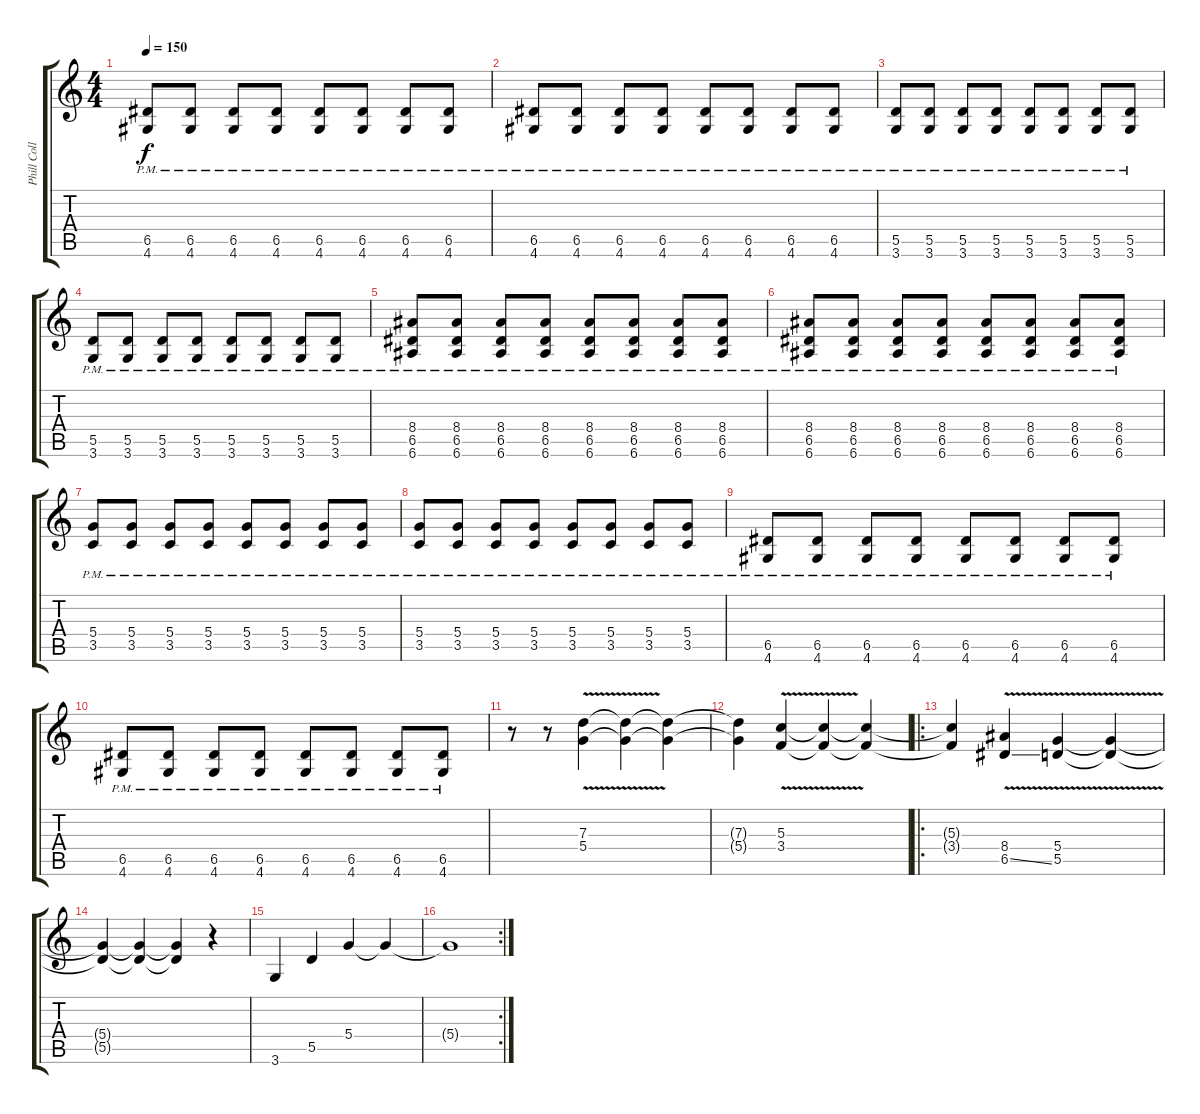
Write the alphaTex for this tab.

\track ("Phill Collen" "Phill Coll") {instrument distortionguitar}
\staff {score tabs}
\tuning (E4 B3 G3 D3 A2 E2) {hide}
\ts (4 4)
\tempo 150
\clef g2
\ks c
(6.5{pm} 4.6).8{dy f} (6.5{pm} 4.6).8 (6.5{pm} 4.6).8 (6.5{pm} 4.6).8 (6.5{pm} 4.6).8 (6.5{pm} 4.6).8 (6.5{pm} 4.6).8 (6.5{pm} 4.6{pm}).8 |
(6.5{pm} 4.6{pm}).8 (6.5{pm} 4.6{pm}).8 (6.5{pm} 4.6{pm}).8 (6.5{pm} 4.6{pm}).8 (6.5{pm} 4.6{pm}).8 (6.5{pm} 4.6{pm}).8 (6.5{pm} 4.6{pm}).8 (6.5{pm} 4.6{pm}).8 |
(5.5 3.6{pm}).8 (5.5 3.6{pm}).8 (5.5 3.6{pm}).8 (5.5 3.6{pm}).8 (5.5 3.6{pm}).8 (5.5 3.6{pm}).8 (5.5 3.6{pm}).8 (5.5 3.6{pm}).8 |
(5.5 3.6{pm}).8 (5.5 3.6{pm}).8 (5.5 3.6{pm}).8 (5.5 3.6{pm}).8 (5.5 3.6{pm}).8 (5.5 3.6{pm}).8 (5.5 3.6{pm}).8 (5.5 3.6{pm}).8 |
(8.4{pm} 6.5 6.6).8 (8.4{pm} 6.5 6.6).8 (8.4{pm} 6.5 6.6).8 (8.4{pm} 6.5 6.6).8 (8.4{pm} 6.5 6.6).8 (8.4{pm} 6.5 6.6).8 (8.4{pm} 6.5 6.6).8 (8.4{pm} 6.5 6.6).8 |
(8.4{pm} 6.5 6.6).8 (8.4{pm} 6.5 6.6).8 (8.4{pm} 6.5 6.6).8 (8.4{pm} 6.5 6.6).8 (8.4{pm} 6.5 6.6).8 (8.4{pm} 6.5 6.6).8 (8.4{pm} 6.5 6.6).8 (8.4{pm} 6.5 6.6).8 |
(5.4{pm} 3.5).8 (5.4{pm} 3.5).8 (5.4{pm} 3.5).8 (5.4{pm} 3.5).8 (5.4{pm} 3.5).8 (5.4{pm} 3.5).8 (5.4{pm} 3.5).8 (5.4{pm} 3.5).8 |
(5.4{pm} 3.5).8 (5.4{pm} 3.5).8 (5.4{pm} 3.5).8 (5.4{pm} 3.5).8 (5.4{pm} 3.5).8 (5.4{pm} 3.5).8 (5.4{pm} 3.5).8 (5.4{pm} 3.5).8 |
(6.5{pm} 4.6).8 (6.5{pm} 4.6).8 (6.5{pm} 4.6).8 (6.5{pm} 4.6).8 (6.5{pm} 4.6).8 (6.5{pm} 4.6).8 (6.5{pm} 4.6).8 (6.5{pm} 4.6{pm}).8 |
(6.5{pm} 4.6{pm}).8 (6.5{pm} 4.6{pm}).8 (6.5{pm} 4.6{pm}).8 (6.5{pm} 4.6{pm}).8 (6.5{pm} 4.6{pm}).8 (6.5{pm} 4.6{pm}).8 (6.5{pm} 4.6{pm}).8 (6.5{pm} 4.6{pm}).8 |
r.8 r.8 (7.3 5.4{v}).4 (7.3{t} 5.4{t}).4 (7.3{t} 5.4{t}).4 |
(7.3{t} 5.4{t}).4 (5.3{v} 3.4{v}).4 (5.3{t} 3.4{t}).4 (5.3{t} 3.4{t}).4 |
\ro
(5.3{t} 3.4{t}).4 (8.4{v} 6.5{ss}).4 (5.4{v} 5.5).4 (5.4{t} 5.5{t}).4 |
(5.4{t} 5.5{t}).4 (5.4{t} 5.5{t}).4 (5.4{t} 5.5{t}).4 r.4 |
3.6.4 5.5.4 5.4.4 5.4{t}.4 |
\rc 2
5.4{t}.1
